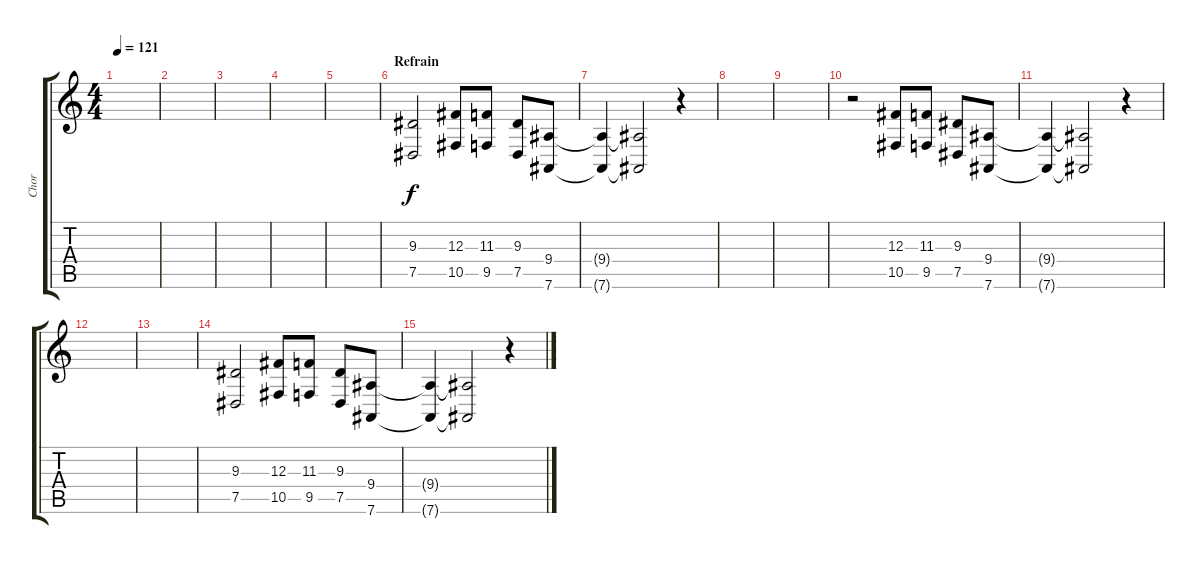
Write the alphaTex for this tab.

\track ("Chor" "Chor") {instrument bassoon}
\staff {score tabs}
\tuning (Eb4 Bb3 Gb3 Db3 Ab2 Eb2) {hide}
\ts (4 4)
\tempo 121
\clef g2
\ks c
|
|
|
|
|
\section ("" "Refrain")
(9.3 7.5).2 (12.3 10.5).8 (11.3 9.5).8 (9.3 7.5).8 (9.4 7.6).8 |
(9.4{t} 7.6{t}).4 (9.4{t} 7.6{t}).2 r.4 |
|
|
r.2 (12.3 10.5).8 (11.3 9.5).8 (9.3 7.5).8 (9.4 7.6).8 |
(9.4{t} 7.6{t}).4 (9.4{t} 7.6{t}).2 r.4 |
|
|
(9.3 7.5).2 (12.3 10.5).8 (11.3 9.5).8 (9.3 7.5).8 (9.4 7.6).8 |
(9.4{t} 7.6{t}).4 (9.4{t} 7.6{t}).2 r.4
